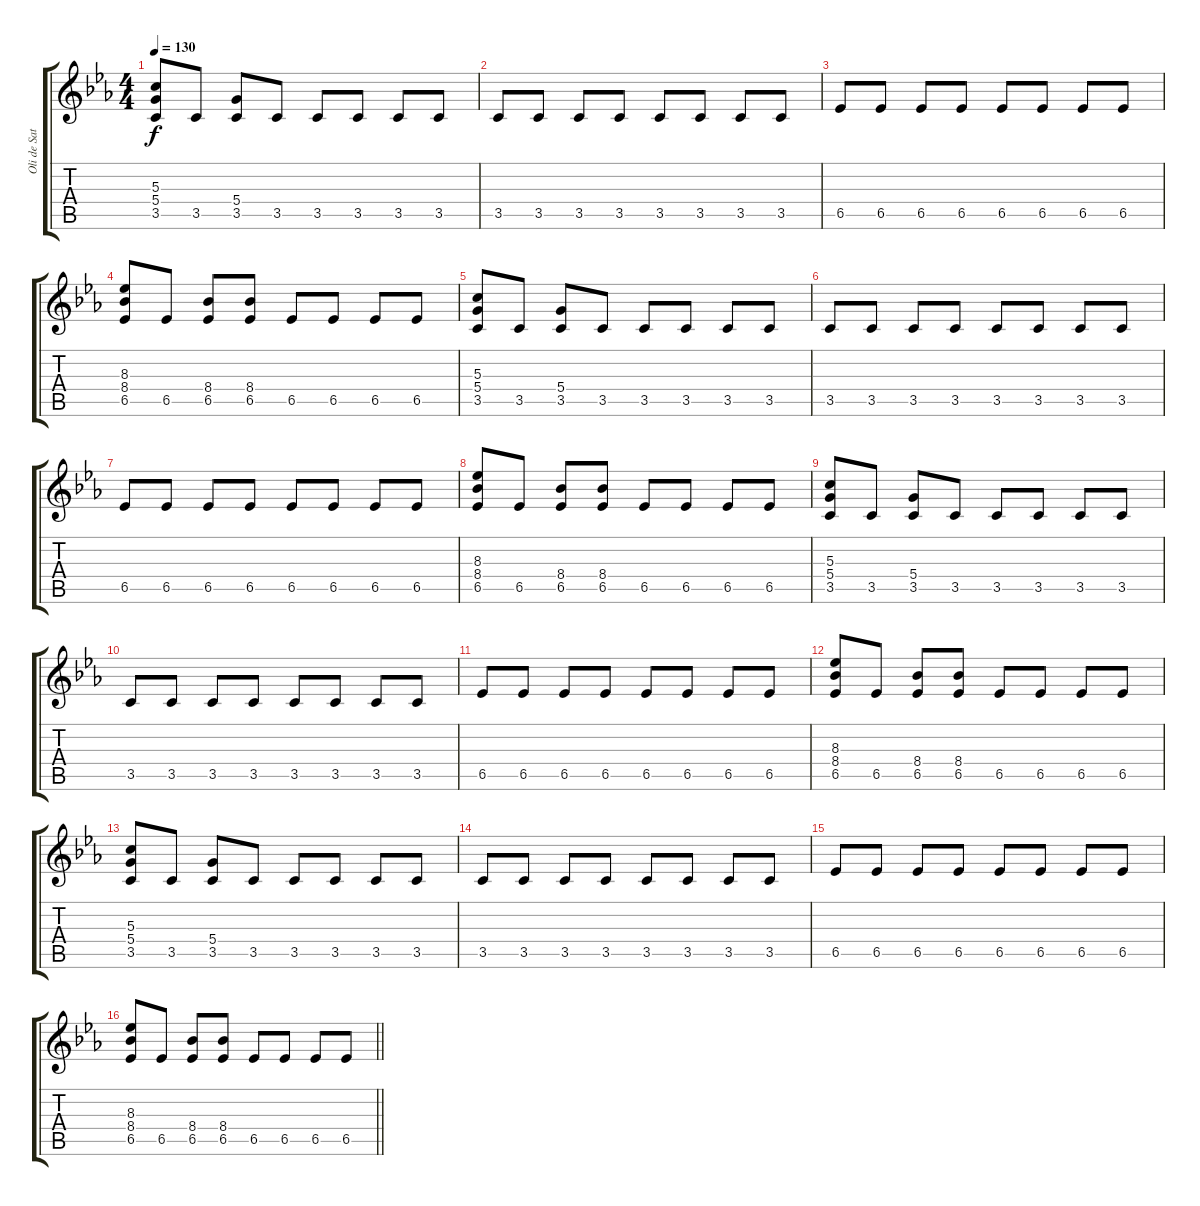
\track ("Oli de Sat " "Oli de Sat") {instrument distortionguitar}
\staff {score tabs}
\tuning (E4 B3 G3 D3 A2 E2) {hide}
\ts (4 4)
\tempo 130
\clef g2
\ks eb
(5.3 5.4 3.5).8{dy f} 3.5.8 (5.4 3.5).8 3.5.8 3.5.8 3.5.8 3.5.8 3.5.8 |
3.5.8 3.5.8 3.5.8 3.5.8 3.5.8 3.5.8 3.5.8 3.5.8 |
6.5.8 6.5.8 6.5.8 6.5.8 6.5.8 6.5.8 6.5.8 6.5.8 |
(8.3 8.4 6.5).8 6.5.8 (8.4 6.5).8 (8.4 6.5).8 6.5.8 6.5.8 6.5.8 6.5.8 |
(5.3 5.4 3.5).8 3.5.8 (5.4 3.5).8 3.5.8 3.5.8 3.5.8 3.5.8 3.5.8 |
3.5.8 3.5.8 3.5.8 3.5.8 3.5.8 3.5.8 3.5.8 3.5.8 |
6.5.8 6.5.8 6.5.8 6.5.8 6.5.8 6.5.8 6.5.8 6.5.8 |
(8.3 8.4 6.5).8 6.5.8 (8.4 6.5).8 (8.4 6.5).8 6.5.8 6.5.8 6.5.8 6.5.8 |
(5.3 5.4 3.5).8 3.5.8 (5.4 3.5).8 3.5.8 3.5.8 3.5.8 3.5.8 3.5.8 |
3.5.8 3.5.8 3.5.8 3.5.8 3.5.8 3.5.8 3.5.8 3.5.8 |
6.5.8 6.5.8 6.5.8 6.5.8 6.5.8 6.5.8 6.5.8 6.5.8 |
(8.3 8.4 6.5).8 6.5.8 (8.4 6.5).8 (8.4 6.5).8 6.5.8 6.5.8 6.5.8 6.5.8 |
(5.3 5.4 3.5).8 3.5.8 (5.4 3.5).8 3.5.8 3.5.8 3.5.8 3.5.8 3.5.8 |
3.5.8 3.5.8 3.5.8 3.5.8 3.5.8 3.5.8 3.5.8 3.5.8 |
6.5.8 6.5.8 6.5.8 6.5.8 6.5.8 6.5.8 6.5.8 6.5.8 |
\barLineRight lightlight
(8.3 8.4 6.5).8 6.5.8 (8.4 6.5).8 (8.4 6.5).8 6.5.8 6.5.8 6.5.8 6.5.8
